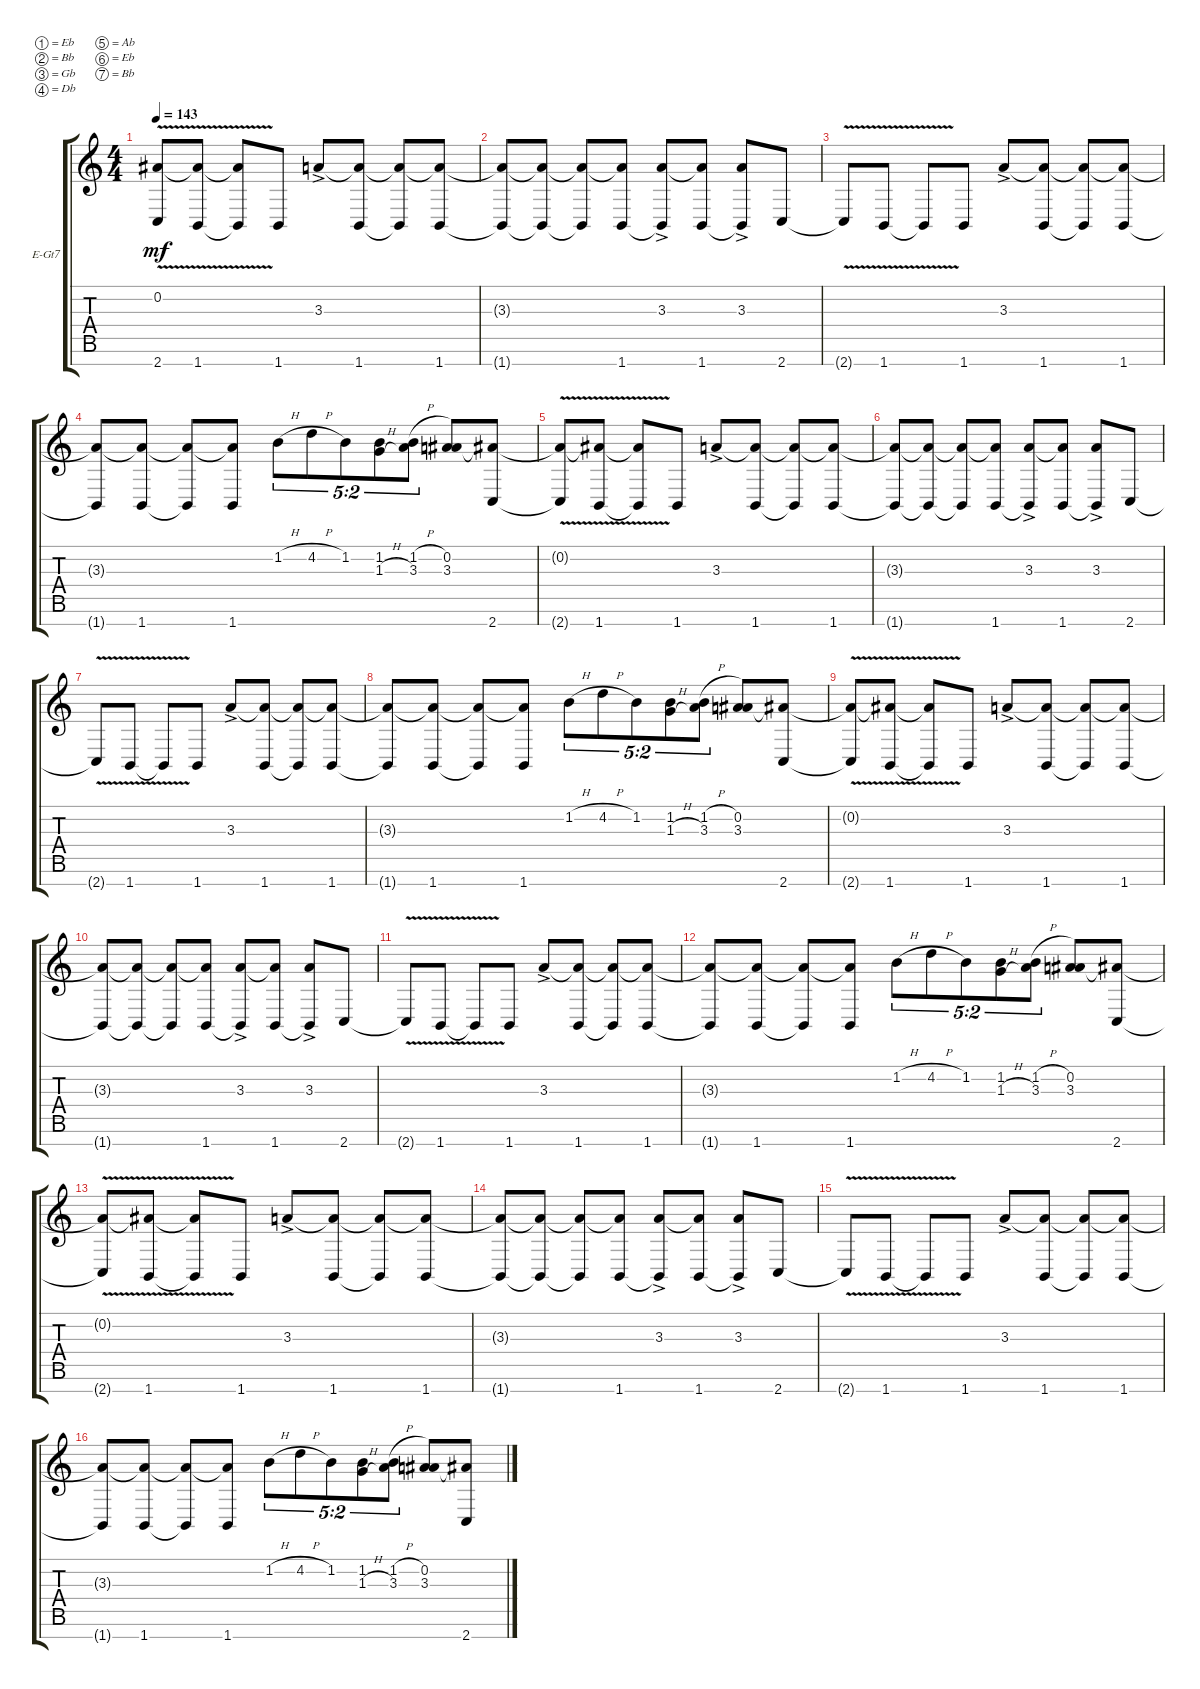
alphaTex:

\bracketExtendMode groupsimilarinstruments
\firstSystemTrackNameOrientation horizontal
\otherSystemsTrackNameOrientation horizontal
\track ("left" "E-Gt7") {instrument distortionguitar}
\staff {score tabs}
\tuning (Eb4 Bb3 Gb3 Db3 Ab2 Eb2 Bb1)
\ts (4 4)
\tempo 143
\clef g2
\ks c
(2.7{v t} 0.2{t}).8{dy mf} (1.7{v} 0.2{t}).8 (1.7{t} 0.2{t}).8 1.7.8 3.3{ac}.8 (1.7 3.3{t}).8 (1.7{t} 3.3{t}).8 (1.7 3.3{t}).8 |
(1.7{t} 3.3{t}).8 (1.7{t} 3.3{t}).8 (1.7{t} 3.3{t}).8 (1.7 3.3{t}).8 (3.3{ac} 1.7{t}).8 (1.7 3.3{t}).8 (3.3{ac} 1.7{t}).8 2.7.8 |
2.7{v t}.8 1.7{v}.8 1.7{t}.8 1.7.8 3.3{ac}.8 (1.7 3.3{t}).8 (1.7{t} 3.3{t}).8 (1.7 3.3{t}).8 |
(1.7{t} 3.3{t}).8 (1.7 3.3{t}).8 (1.7{t} 3.3{t}).8 (1.7 3.3{t}).8 1.2{h}.8{tu (5 2)} 4.2{h}.8{tu (5 2)} 1.2.8{tu (5 2)} (1.3{h} 1.2).8{tu (5 2)} (3.3 1.2{h}).8{tu (5 2)} (0.2 3.3).8 (2.7 0.2{t}).8 |
(2.7{v t} 0.2{t}).8 (1.7{v} 0.2{t}).8 (1.7{t} 0.2{t}).8 1.7.8 3.3{ac}.8 (1.7 3.3{t}).8 (1.7{t} 3.3{t}).8 (1.7 3.3{t}).8 |
(1.7{t} 3.3{t}).8 (1.7{t} 3.3{t}).8 (1.7{t} 3.3{t}).8 (1.7 3.3{t}).8 (3.3{ac} 1.7{t}).8 (1.7 3.3{t}).8 (3.3{ac} 1.7{t}).8 2.7.8 |
2.7{v t}.8 1.7{v}.8 1.7{t}.8 1.7.8 3.3{ac}.8 (1.7 3.3{t}).8 (1.7{t} 3.3{t}).8 (1.7 3.3{t}).8 |
(1.7{t} 3.3{t}).8 (1.7 3.3{t}).8 (1.7{t} 3.3{t}).8 (1.7 3.3{t}).8 1.2{h}.8{tu (5 2)} 4.2{h}.8{tu (5 2)} 1.2.8{tu (5 2)} (1.3{h} 1.2).8{tu (5 2)} (3.3 1.2{h}).8{tu (5 2)} (0.2 3.3).8 (2.7 0.2{t}).8 |
(2.7{v t} 0.2{t}).8 (1.7{v} 0.2{t}).8 (1.7{t} 0.2{t}).8 1.7.8 3.3{ac}.8 (1.7 3.3{t}).8 (1.7{t} 3.3{t}).8 (1.7 3.3{t}).8 |
(1.7{t} 3.3{t}).8 (1.7{t} 3.3{t}).8 (1.7{t} 3.3{t}).8 (1.7 3.3{t}).8 (3.3{ac} 1.7{t}).8 (1.7 3.3{t}).8 (3.3{ac} 1.7{t}).8 2.7.8 |
2.7{v t}.8 1.7{v}.8 1.7{t}.8 1.7.8 3.3{ac}.8 (1.7 3.3{t}).8 (1.7{t} 3.3{t}).8 (1.7 3.3{t}).8 |
(1.7{t} 3.3{t}).8 (1.7 3.3{t}).8 (1.7{t} 3.3{t}).8 (1.7 3.3{t}).8 1.2{h}.8{tu (5 2)} 4.2{h}.8{tu (5 2)} 1.2.8{tu (5 2)} (1.3{h} 1.2).8{tu (5 2)} (3.3 1.2{h}).8{tu (5 2)} (0.2 3.3).8 (2.7 0.2{t}).8 |
(2.7{v t} 0.2{t}).8 (1.7{v} 0.2{t}).8 (1.7{t} 0.2{t}).8 1.7.8 3.3{ac}.8 (1.7 3.3{t}).8 (1.7{t} 3.3{t}).8 (1.7 3.3{t}).8 |
(1.7{t} 3.3{t}).8 (1.7{t} 3.3{t}).8 (1.7{t} 3.3{t}).8 (1.7 3.3{t}).8 (3.3{ac} 1.7{t}).8 (1.7 3.3{t}).8 (3.3{ac} 1.7{t}).8 2.7.8 |
2.7{v t}.8 1.7{v}.8 1.7{t}.8 1.7.8 3.3{ac}.8 (1.7 3.3{t}).8 (1.7{t} 3.3{t}).8 (1.7 3.3{t}).8 |
(1.7{t} 3.3{t}).8 (1.7 3.3{t}).8 (1.7{t} 3.3{t}).8 (1.7 3.3{t}).8 1.2{h}.8{tu (5 2)} 4.2{h}.8{tu (5 2)} 1.2.8{tu (5 2)} (1.3{h} 1.2).8{tu (5 2)} (3.3 1.2{h}).8{tu (5 2)} (0.2 3.3).8 (2.7 0.2{t}).8
